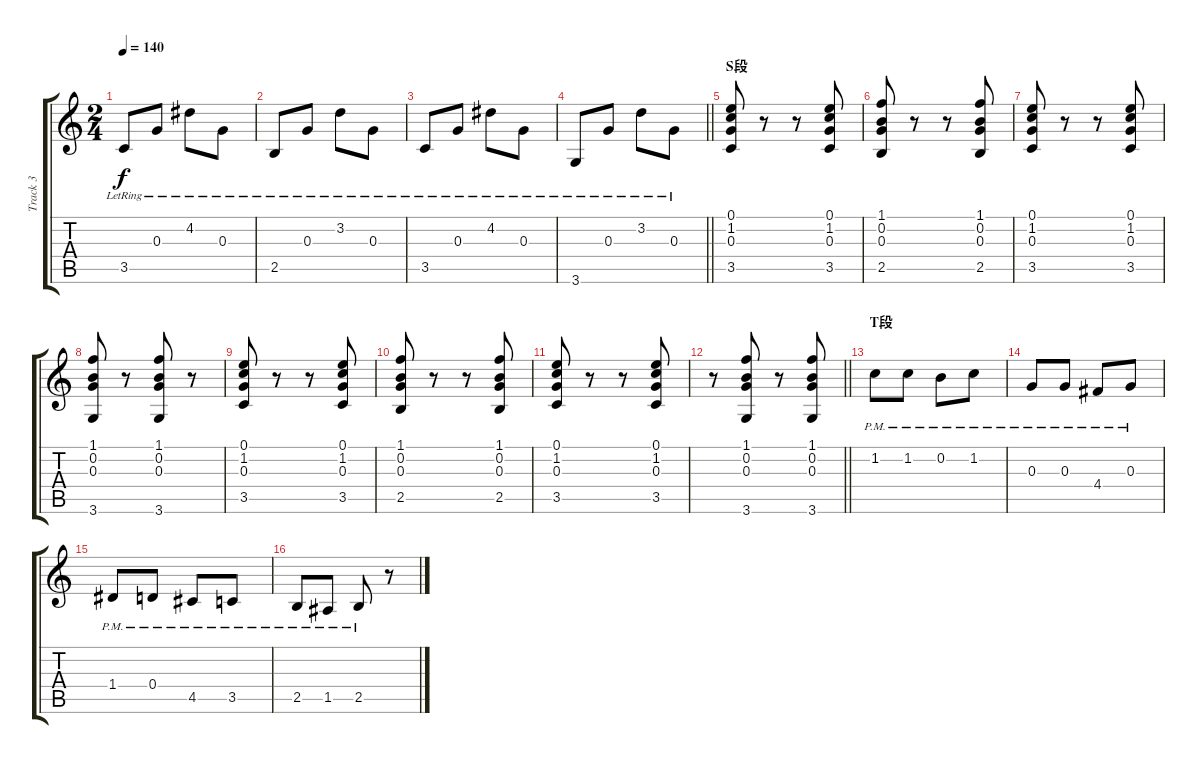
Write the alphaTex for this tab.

\track ("Track 3" "Track 3") {instrument acousticguitarsteel}
\staff {score tabs}
\tuning (E4 B3 G3 D3 A2 E2) {hide}
\ts (2 4)
\tempo 140
\clef g2
\ks c
3.5{lr}.8{dy f} 0.3{lr}.8 4.2{lr}.8 0.3{lr}.8 |
2.5{lr}.8 0.3{lr}.8 3.2{lr}.8 0.3{lr}.8 |
3.5{lr}.8 0.3{lr}.8 4.2{lr}.8 0.3{lr}.8 |
\barLineRight lightlight
3.6{lr}.8 0.3{lr}.8 3.2{lr}.8 0.3{lr}.8 |
\section ("" "S段")
(0.1 1.2 0.3 3.5).8 r.8 r.8 (0.1 1.2 0.3 3.5).8 |
(1.1 0.2 0.3 2.5).8 r.8 r.8 (1.1 0.2 0.3 2.5).8 |
(0.1 1.2 0.3 3.5).8 r.8 r.8 (0.1 1.2 0.3 3.5).8 |
(1.1 0.2 0.3 3.6).8 r.8 (1.1 0.2 0.3 3.6).8 r.8 |
(0.1 1.2 0.3 3.5).8 r.8 r.8 (0.1 1.2 0.3 3.5).8 |
(1.1 0.2 0.3 2.5).8 r.8 r.8 (1.1 0.2 0.3 2.5).8 |
(0.1 1.2 0.3 3.5).8 r.8 r.8 (0.1 1.2 0.3 3.5).8 |
\barLineRight lightlight
r.8 (1.1 0.2 0.3 3.6).8 r.8 (1.1 0.2 0.3 3.6).8 |
\section ("" "T段")
1.2{pm}.8 1.2{pm}.8 0.2{pm}.8 1.2{pm}.8 |
0.3{pm}.8 0.3{pm}.8 4.4{pm}.8 0.3{pm}.8 |
1.4{pm}.8 0.4{pm}.8 4.5{pm}.8 3.5{pm}.8 |
2.5{pm}.8 1.5{pm}.8 2.5{pm}.8 r.8
